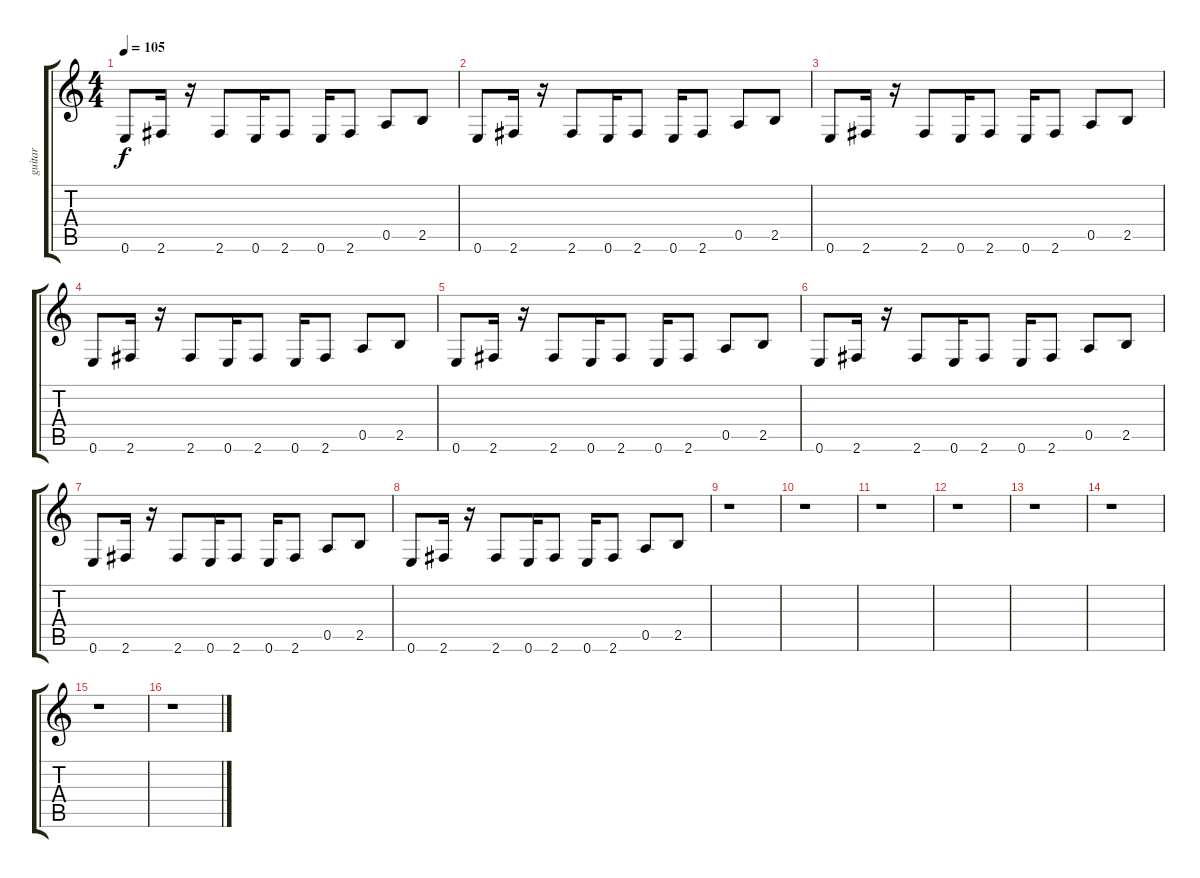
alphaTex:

\track ("guitar" "guitar") {instrument distortionguitar}
\staff {score tabs}
\tuning (E4 B3 G3 D3 A2 E2) {hide}
\ts (4 4)
\tempo 105
\clef g2
\ks c
0.6.8{dy f instrument distortionguitar} 2.6.16 r.16 2.6.8 0.6.16 2.6.8 0.6.16 2.6.8 0.5.8 2.5.8 |
0.6.8 2.6.16 r.16 2.6.8 0.6.16 2.6.8 0.6.16 2.6.8 0.5.8 2.5.8 |
0.6.8 2.6.16 r.16 2.6.8 0.6.16 2.6.8 0.6.16 2.6.8 0.5.8 2.5.8 |
0.6.8 2.6.16 r.16 2.6.8 0.6.16 2.6.8 0.6.16 2.6.8 0.5.8 2.5.8 |
0.6.8 2.6.16 r.16 2.6.8 0.6.16 2.6.8 0.6.16 2.6.8 0.5.8 2.5.8 |
0.6.8 2.6.16 r.16 2.6.8 0.6.16 2.6.8 0.6.16 2.6.8 0.5.8 2.5.8 |
0.6.8 2.6.16 r.16 2.6.8 0.6.16 2.6.8 0.6.16 2.6.8 0.5.8 2.5.8 |
0.6.8 2.6.16 r.16 2.6.8 0.6.16 2.6.8 0.6.16 2.6.8 0.5.8 2.5.8 |
r.1 |
r.1 |
r.1 |
r.1 |
r.1 |
r.1 |
r.1 |
r.1
